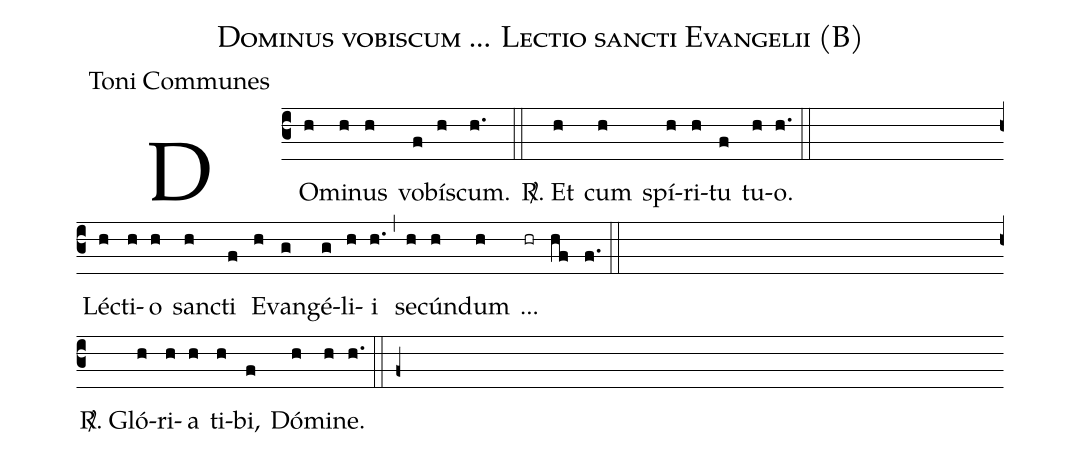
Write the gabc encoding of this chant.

name:Dominus vobiscum ... Lectio sancti Evangelii (B);
office-part:Toni Communes;
%%
(c3) DO(h)mi(h)nus(h) vo(f)bís(h)cum.(h.) (::) <sp>R/</sp>. Et(h) cum(h) spí(h)ri(h)tu(f) tu(h)o.(h.) (::) (Z)
Lé(h)cti(h)o(h) san(h)cti(f) E(h)van(g)gé(g)li(h)i(h.) (,) se(h)cún(h)dum(h) ...(hr) (hf) (f.) (::) (Z)
<sp>R/</sp>. Gló(h)ri(h)a(h) ti(h)bi,(f) Dó(h)mi(h)ne.(h.) (::) (f+)
